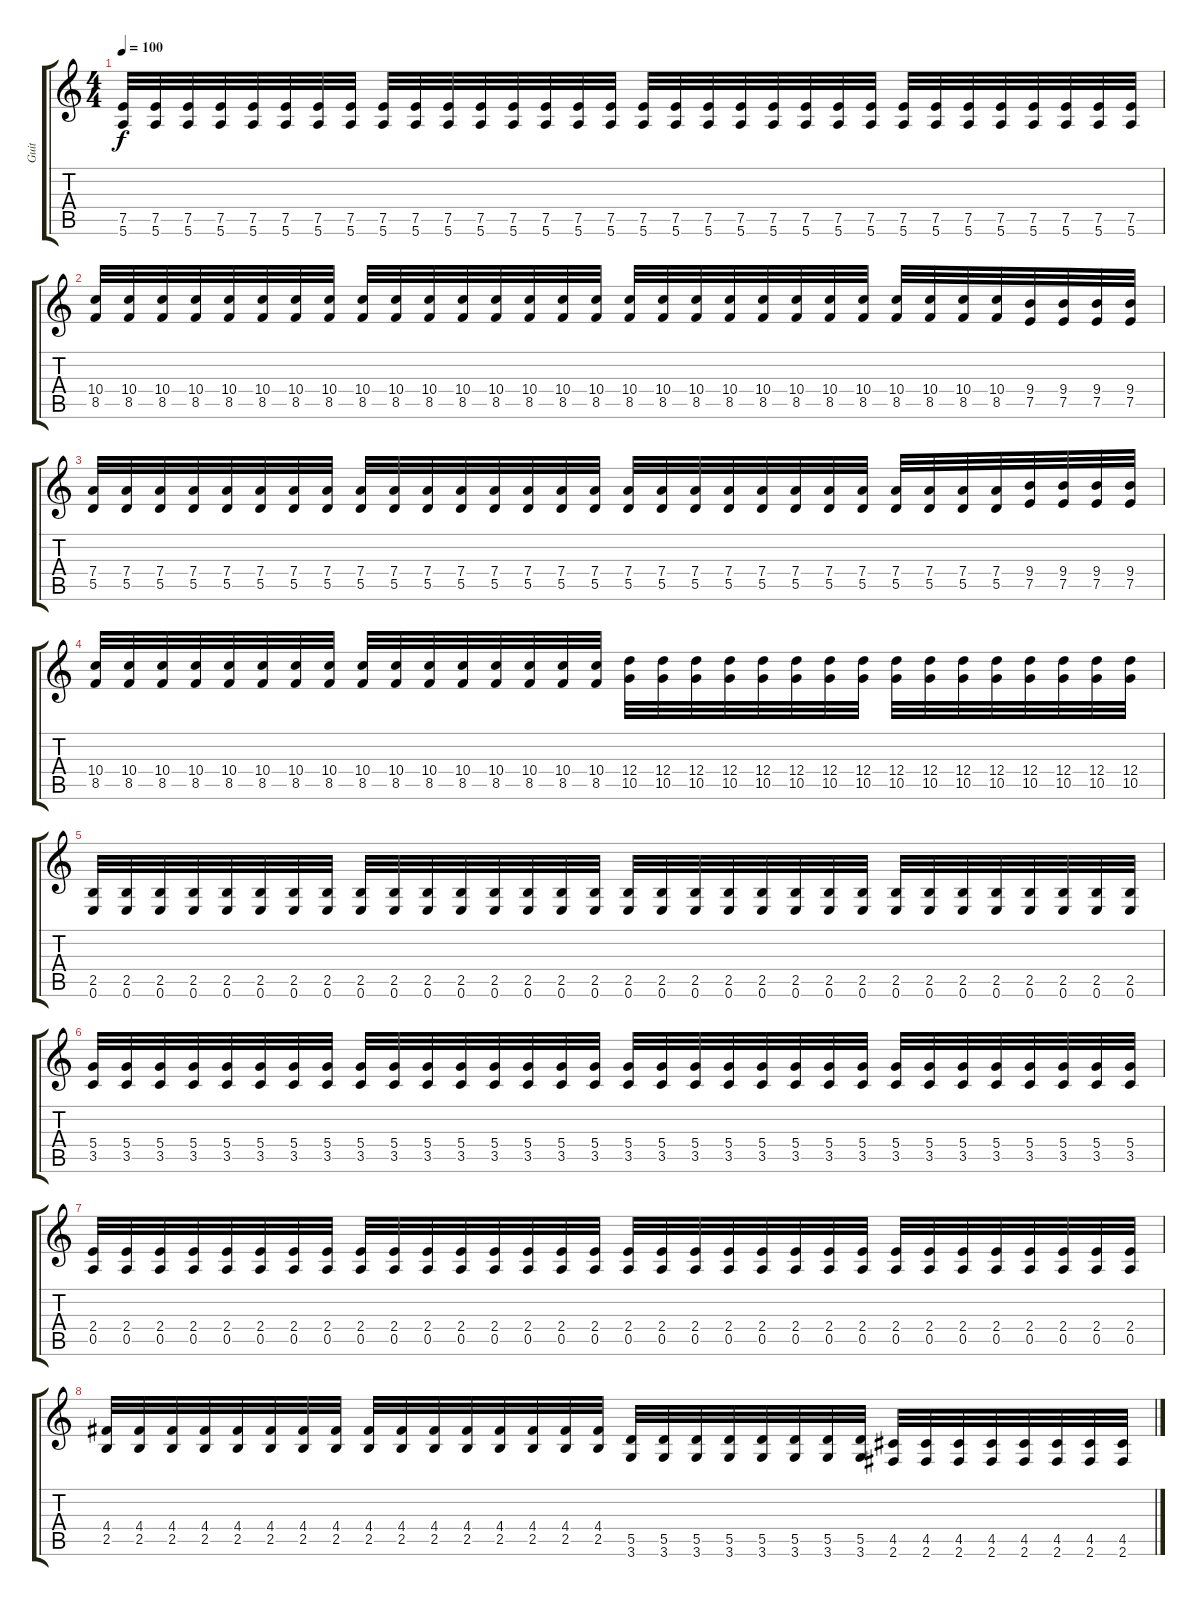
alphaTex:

\track ("Guit" "Guit") {instrument distortionguitar}
\staff {score tabs}
\tuning (E4 B3 G3 D3 A2 E2) {hide}
\ts (4 4)
\tempo 100
\clef g2
\ks c
(7.5 5.6).32{dy f} (7.5 5.6).32 (7.5 5.6).32 (7.5 5.6).32 (7.5 5.6).32 (7.5 5.6).32 (7.5 5.6).32 (7.5 5.6).32 (7.5 5.6).32 (7.5 5.6).32 (7.5 5.6).32 (7.5 5.6).32 (7.5 5.6).32 (7.5 5.6).32 (7.5 5.6).32 (7.5 5.6).32 (7.5 5.6).32 (7.5 5.6).32 (7.5 5.6).32 (7.5 5.6).32 (7.5 5.6).32 (7.5 5.6).32 (7.5 5.6).32 (7.5 5.6).32 (7.5 5.6).32 (7.5 5.6).32 (7.5 5.6).32 (7.5 5.6).32 (7.5 5.6).32 (7.5 5.6).32 (7.5 5.6).32 (7.5 5.6).32 |
(10.4 8.5).32 (10.4 8.5).32 (10.4 8.5).32 (10.4 8.5).32 (10.4 8.5).32 (10.4 8.5).32 (10.4 8.5).32 (10.4 8.5).32 (10.4 8.5).32 (10.4 8.5).32 (10.4 8.5).32 (10.4 8.5).32 (10.4 8.5).32 (10.4 8.5).32 (10.4 8.5).32 (10.4 8.5).32 (10.4 8.5).32 (10.4 8.5).32 (10.4 8.5).32 (10.4 8.5).32 (10.4 8.5).32 (10.4 8.5).32 (10.4 8.5).32 (10.4 8.5).32 (10.4 8.5).32 (10.4 8.5).32 (10.4 8.5).32 (10.4 8.5).32 (9.4 7.5).32 (9.4 7.5).32 (9.4 7.5).32 (9.4 7.5).32 |
(7.4 5.5).32 (7.4 5.5).32 (7.4 5.5).32 (7.4 5.5).32 (7.4 5.5).32 (7.4 5.5).32 (7.4 5.5).32 (7.4 5.5).32 (7.4 5.5).32 (7.4 5.5).32 (7.4 5.5).32 (7.4 5.5).32 (7.4 5.5).32 (7.4 5.5).32 (7.4 5.5).32 (7.4 5.5).32 (7.4 5.5).32 (7.4 5.5).32 (7.4 5.5).32 (7.4 5.5).32 (7.4 5.5).32 (7.4 5.5).32 (7.4 5.5).32 (7.4 5.5).32 (7.4 5.5).32 (7.4 5.5).32 (7.4 5.5).32 (7.4 5.5).32 (9.4 7.5).32 (9.4 7.5).32 (9.4 7.5).32 (9.4 7.5).32 |
(10.4 8.5).32 (10.4 8.5).32 (10.4 8.5).32 (10.4 8.5).32 (10.4 8.5).32 (10.4 8.5).32 (10.4 8.5).32 (10.4 8.5).32 (10.4 8.5).32 (10.4 8.5).32 (10.4 8.5).32 (10.4 8.5).32 (10.4 8.5).32 (10.4 8.5).32 (10.4 8.5).32 (10.4 8.5).32 (12.4 10.5).32 (12.4 10.5).32 (12.4 10.5).32 (12.4 10.5).32 (12.4 10.5).32 (12.4 10.5).32 (12.4 10.5).32 (12.4 10.5).32 (12.4 10.5).32 (12.4 10.5).32 (12.4 10.5).32 (12.4 10.5).32 (12.4 10.5).32 (12.4 10.5).32 (12.4 10.5).32 (12.4 10.5).32 |
(2.5 0.6).32 (2.5 0.6).32 (2.5 0.6).32 (2.5 0.6).32 (2.5 0.6).32 (2.5 0.6).32 (2.5 0.6).32 (2.5 0.6).32 (2.5 0.6).32 (2.5 0.6).32 (2.5 0.6).32 (2.5 0.6).32 (2.5 0.6).32 (2.5 0.6).32 (2.5 0.6).32 (2.5 0.6).32 (2.5 0.6).32 (2.5 0.6).32 (2.5 0.6).32 (2.5 0.6).32 (2.5 0.6).32 (2.5 0.6).32 (2.5 0.6).32 (2.5 0.6).32 (2.5 0.6).32 (2.5 0.6).32 (2.5 0.6).32 (2.5 0.6).32 (2.5 0.6).32 (2.5 0.6).32 (2.5 0.6).32 (2.5 0.6).32 |
(5.4 3.5).32 (5.4 3.5).32 (5.4 3.5).32 (5.4 3.5).32 (5.4 3.5).32 (5.4 3.5).32 (5.4 3.5).32 (5.4 3.5).32 (5.4 3.5).32 (5.4 3.5).32 (5.4 3.5).32 (5.4 3.5).32 (5.4 3.5).32 (5.4 3.5).32 (5.4 3.5).32 (5.4 3.5).32 (5.4 3.5).32 (5.4 3.5).32 (5.4 3.5).32 (5.4 3.5).32 (5.4 3.5).32 (5.4 3.5).32 (5.4 3.5).32 (5.4 3.5).32 (5.4 3.5).32 (5.4 3.5).32 (5.4 3.5).32 (5.4 3.5).32 (5.4 3.5).32 (5.4 3.5).32 (5.4 3.5).32 (5.4 3.5).32 |
(2.4 0.5).32 (2.4 0.5).32 (2.4 0.5).32 (2.4 0.5).32 (2.4 0.5).32 (2.4 0.5).32 (2.4 0.5).32 (2.4 0.5).32 (2.4 0.5).32 (2.4 0.5).32 (2.4 0.5).32 (2.4 0.5).32 (2.4 0.5).32 (2.4 0.5).32 (2.4 0.5).32 (2.4 0.5).32 (2.4 0.5).32 (2.4 0.5).32 (2.4 0.5).32 (2.4 0.5).32 (2.4 0.5).32 (2.4 0.5).32 (2.4 0.5).32 (2.4 0.5).32 (2.4 0.5).32 (2.4 0.5).32 (2.4 0.5).32 (2.4 0.5).32 (2.4 0.5).32 (2.4 0.5).32 (2.4 0.5).32 (2.4 0.5).32 |
(4.4 2.5).32 (4.4 2.5).32 (4.4 2.5).32 (4.4 2.5).32 (4.4 2.5).32 (4.4 2.5).32 (4.4 2.5).32 (4.4 2.5).32 (4.4 2.5).32 (4.4 2.5).32 (4.4 2.5).32 (4.4 2.5).32 (4.4 2.5).32 (4.4 2.5).32 (4.4 2.5).32 (4.4 2.5).32 (5.5 3.6).32 (5.5 3.6).32 (5.5 3.6).32 (5.5 3.6).32 (5.5 3.6).32 (5.5 3.6).32 (5.5 3.6).32 (5.5 3.6).32 (4.5 2.6).32 (4.5 2.6).32 (4.5 2.6).32 (4.5 2.6).32 (4.5 2.6).32 (4.5 2.6).32 (4.5 2.6).32 (4.5 2.6).32
